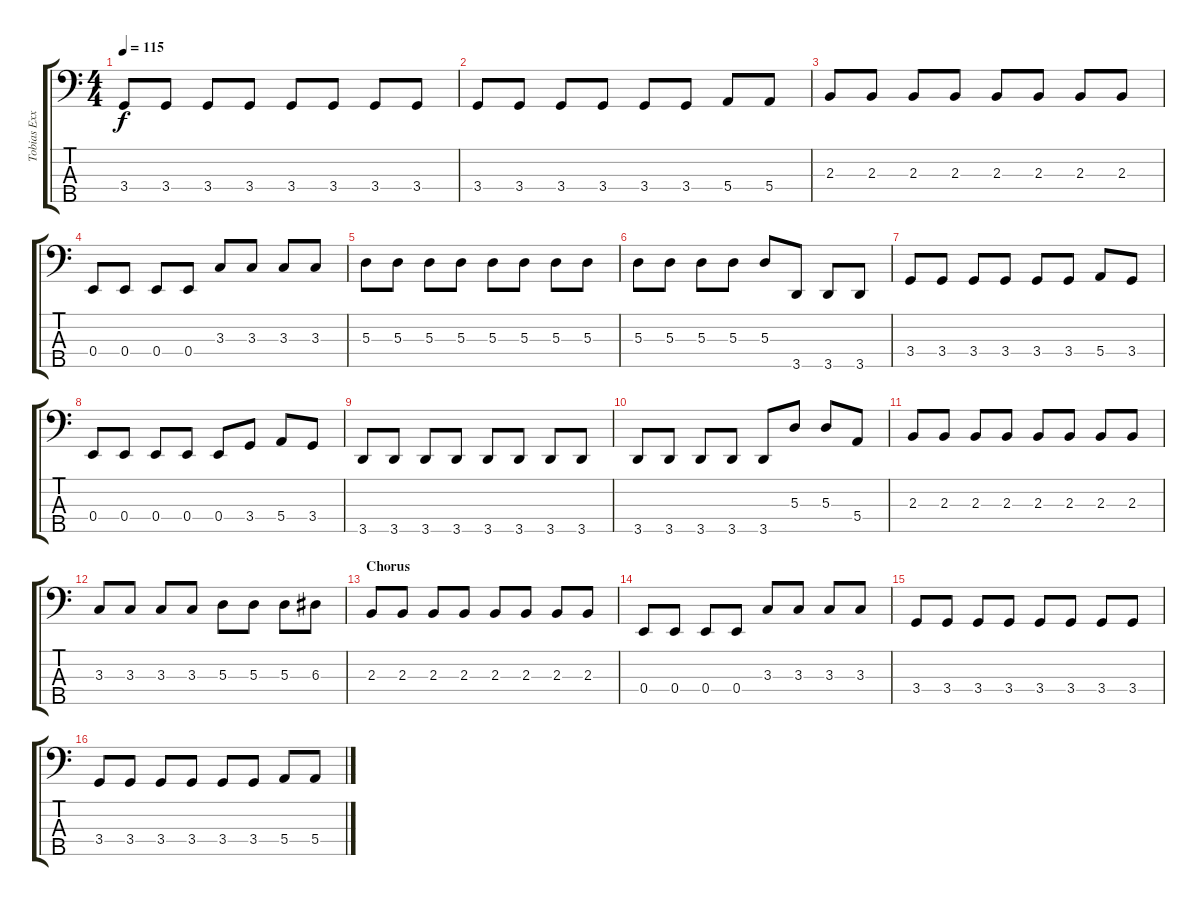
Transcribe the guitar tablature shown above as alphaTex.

\track ("Tobias Exxel" "Tobias Exx") {instrument electricbasspick}
\staff {score tabs}
\tuning (G2 D2 A1 E1 B0) {hide}
\ts (4 4)
\tempo 115
\clef f4
\ks c
3.4.8{dy f} 3.4.8 3.4.8 3.4.8 3.4.8 3.4.8 3.4.8 3.4.8 |
3.4.8 3.4.8 3.4.8 3.4.8 3.4.8 3.4.8 5.4.8 5.4.8 |
2.3.8 2.3.8 2.3.8 2.3.8 2.3.8 2.3.8 2.3.8 2.3.8 |
0.4.8 0.4.8 0.4.8 0.4.8 3.3.8 3.3.8 3.3.8 3.3.8 |
5.3.8 5.3.8 5.3.8 5.3.8 5.3.8 5.3.8 5.3.8 5.3.8 |
5.3.8 5.3.8 5.3.8 5.3.8 5.3.8 3.5.8 3.5.8 3.5.8 |
3.4.8 3.4.8 3.4.8 3.4.8 3.4.8 3.4.8 5.4.8 3.4.8 |
0.4.8 0.4.8 0.4.8 0.4.8 0.4.8 3.4.8 5.4.8 3.4.8 |
3.5.8 3.5.8 3.5.8 3.5.8 3.5.8 3.5.8 3.5.8 3.5.8 |
3.5.8 3.5.8 3.5.8 3.5.8 3.5.8 5.3.8 5.3.8 5.4.8 |
2.3.8 2.3.8 2.3.8 2.3.8 2.3.8 2.3.8 2.3.8 2.3.8 |
3.3.8 3.3.8 3.3.8 3.3.8 5.3.8 5.3.8 5.3.8 6.3.8 |
\section ("" "Chorus")
2.3.8 2.3.8 2.3.8 2.3.8 2.3.8 2.3.8 2.3.8 2.3.8 |
0.4.8 0.4.8 0.4.8 0.4.8 3.3.8 3.3.8 3.3.8 3.3.8 |
3.4.8 3.4.8 3.4.8 3.4.8 3.4.8 3.4.8 3.4.8 3.4.8 |
3.4.8 3.4.8 3.4.8 3.4.8 3.4.8 3.4.8 5.4.8 5.4.8
